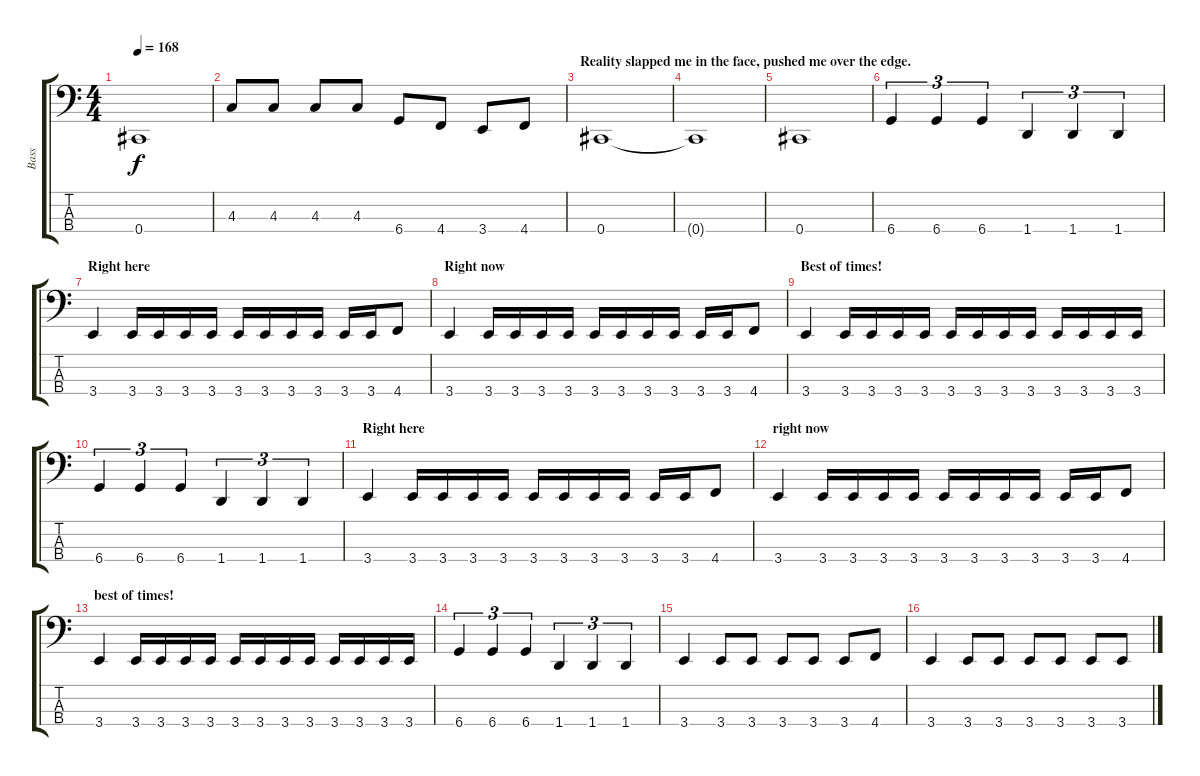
\track ("Bass" "Bass") {instrument electricbasspick}
\staff {score tabs}
\tuning (Gb2 Db2 Ab1 Db1) {hide}
\ts (4 4)
\tempo 168
\clef f4
\ks c
0.4.1{dy f} |
4.3.8 4.3.8 4.3.8 4.3.8 6.4.8 4.4.8 3.4.8 4.4.8 |
\section ("" "Reality slapped me in the face, pushed me over the edge.")
0.4.1 |
0.4{t}.1 |
0.4.1 |
6.4.4{tu (3 2)} 6.4.4{tu (3 2)} 6.4.4{tu (3 2)} 1.4.4{tu (3 2)} 1.4.4{tu (3 2)} 1.4.4{tu (3 2)} |
\section ("" "Right here")
3.4.4 3.4.16 3.4.16 3.4.16 3.4.16 3.4.16 3.4.16 3.4.16 3.4.16 3.4.16 3.4.16 4.4.8 |
\section ("" "Right now")
3.4.4 3.4.16 3.4.16 3.4.16 3.4.16 3.4.16 3.4.16 3.4.16 3.4.16 3.4.16 3.4.16 4.4.8 |
\section ("" "Best of times!")
3.4.4 3.4.16 3.4.16 3.4.16 3.4.16 3.4.16 3.4.16 3.4.16 3.4.16 3.4.16 3.4.16 3.4.16 3.4.16 |
6.4.4{tu (3 2)} 6.4.4{tu (3 2)} 6.4.4{tu (3 2)} 1.4.4{tu (3 2)} 1.4.4{tu (3 2)} 1.4.4{tu (3 2)} |
\section ("" "Right here")
3.4.4 3.4.16 3.4.16 3.4.16 3.4.16 3.4.16 3.4.16 3.4.16 3.4.16 3.4.16 3.4.16 4.4.8 |
\section ("" "right now")
3.4.4 3.4.16 3.4.16 3.4.16 3.4.16 3.4.16 3.4.16 3.4.16 3.4.16 3.4.16 3.4.16 4.4.8 |
\section ("" "best of times!")
3.4.4 3.4.16 3.4.16 3.4.16 3.4.16 3.4.16 3.4.16 3.4.16 3.4.16 3.4.16 3.4.16 3.4.16 3.4.16 |
6.4.4{tu (3 2)} 6.4.4{tu (3 2)} 6.4.4{tu (3 2)} 1.4.4{tu (3 2)} 1.4.4{tu (3 2)} 1.4.4{tu (3 2)} |
3.4.4 3.4.8 3.4.8 3.4.8 3.4.8 3.4.8 4.4.8 |
3.4.4 3.4.8 3.4.8 3.4.8 3.4.8 3.4.8 3.4.8
